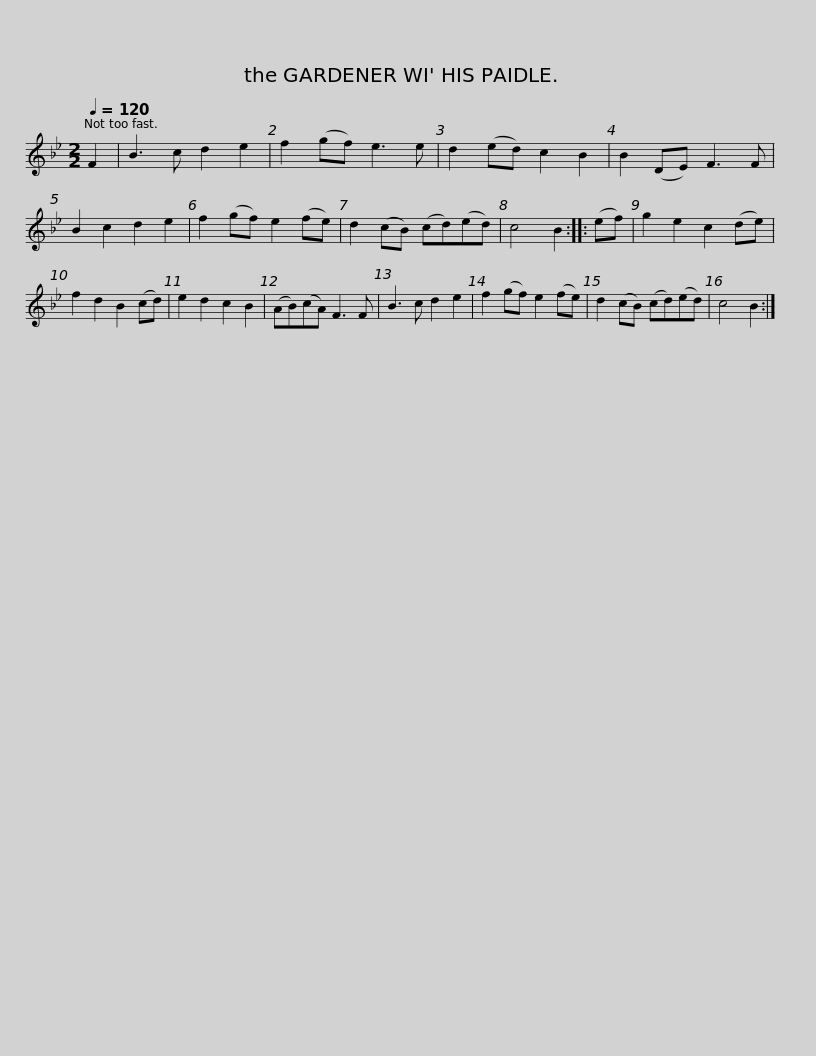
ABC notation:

X:1
L:1/8
Q:1/4=120
M:2/2
I:linebreak $
K:Bb
V:1 treble
V:1
 F2 | B3 c d2 e2 | f2 (gf) e3 e | d2 (ed) c2 B2 | B2 (DE) F3 F | %5
 B2 c2 d2 e2 | f2 (gf) e2 (fe) | d2 (cB) (cd)(ed) | c4 B2 ::$ (ef) | %10
 g2 e2 c2 (de) | f2 d2 B2 (cd) | e2 d2 c2 B2 | (AB)(cA) F3 F | B3 c d2 e2 | %15
 f2 (gf) e2 (fe) | d2 (cB) (cd)(ed) |$ c4 B2 :| %18
